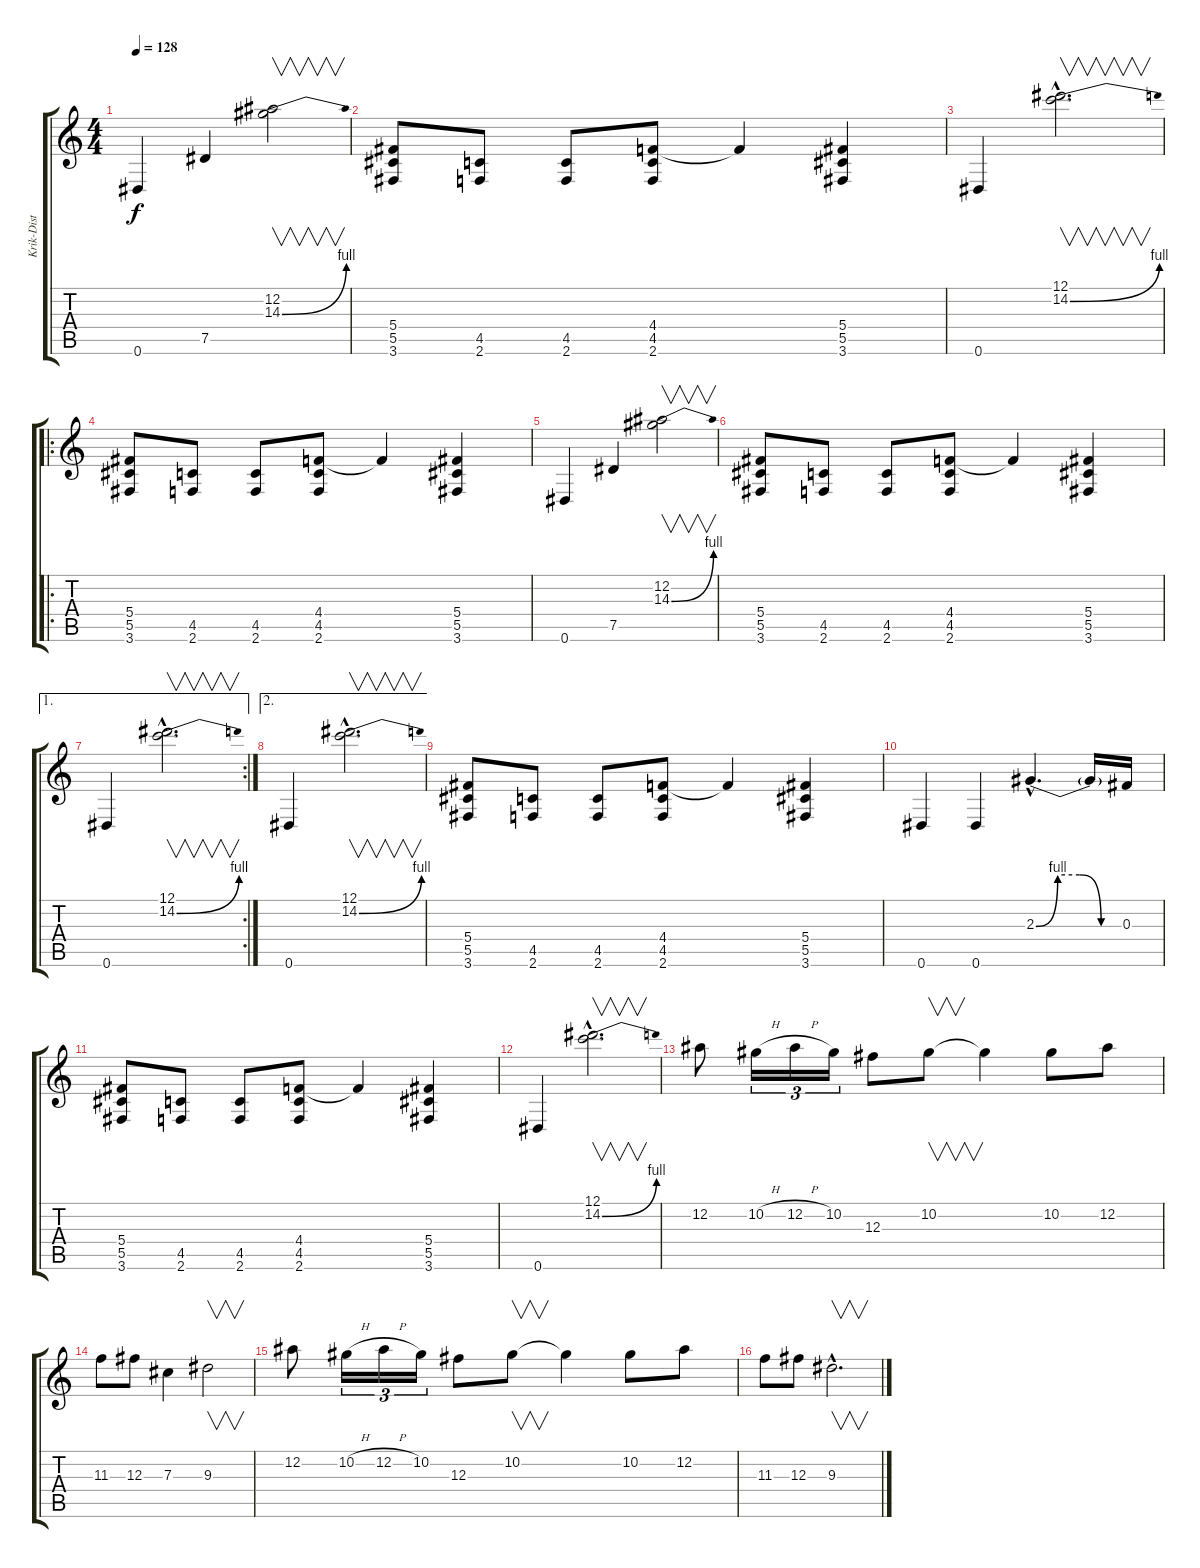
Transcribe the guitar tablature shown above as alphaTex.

\track ("Krik-Dist" "Krik-Dist") {instrument distortionguitar}
\staff {score tabs}
\tuning (Eb4 Bb3 Gb3 Db3 Ab2 Eb2) {hide}
\ts (4 4)
\tempo 128
\clef g2
\ks c
0.6.4{dy f} 7.5.4 (12.2 14.3{be (bend 0 0 60 4)}).2{v} |
(5.4 5.5 3.6).8 (4.5 2.6).8 (4.5 2.6).8 (4.4 4.5 2.6).8 4.4{t}.4 (5.4 5.5 3.6).4 |
0.6.4 (12.1{hac} 14.2{be (bend 0 0 60 4) hac}).2{v d} |
\ro
(5.4 5.5 3.6).8 (4.5 2.6).8 (4.5 2.6).8 (4.4 4.5 2.6).8 4.4{t}.4 (5.4 5.5 3.6).4 |
0.6.4 7.5.4 (12.2 14.3{be (bend 0 0 60 4)}).2{v} |
(5.4 5.5 3.6).8 (4.5 2.6).8 (4.5 2.6).8 (4.4 4.5 2.6).8 4.4{t}.4 (5.4 5.5 3.6).4 |
\ae 1
\rc 2
0.6.4 (12.1{hac} 14.2{be (bend 0 0 60 4) hac}).2{v d} |
\ae 2
0.6.4 (12.1{hac} 14.2{be (bend 0 0 60 4) hac}).2{v d} |
(5.4 5.5 3.6).8 (4.5 2.6).8 (4.5 2.6).8 (4.4 4.5 2.6).8 4.4{t}.4 (5.4 5.5 3.6).4 |
0.6.4 0.6.4 2.3{be (custom 0 0 15 4 30 4 45 0 60 0) hac}.4{d} 2.3{t}.16 0.3.16 |
(5.4 5.5 3.6).8 (4.5 2.6).8 (4.5 2.6).8 (4.4 4.5 2.6).8 4.4{t}.4 (5.4 5.5 3.6).4 |
0.6.4 (12.1{hac} 14.2{be (bend 0 0 60 4) hac}).2{v d} |
12.2.8 10.2{h}.16{tu (3 2)} 12.2{h}.16{tu (3 2)} 10.2.16{tu (3 2)} 12.3.8 10.2.8{v} 10.2{t}.4 10.2.8 12.2.8 |
11.3.8 12.3.8 7.3.4 9.3.2{v} |
12.2.8 10.2{h}.16{tu (3 2)} 12.2{h}.16{tu (3 2)} 10.2.16{tu (3 2)} 12.3.8 10.2.8{v} 10.2{t}.4 10.2.8 12.2.8 |
11.3.8 12.3.8 9.3{hac}.2{v d}
